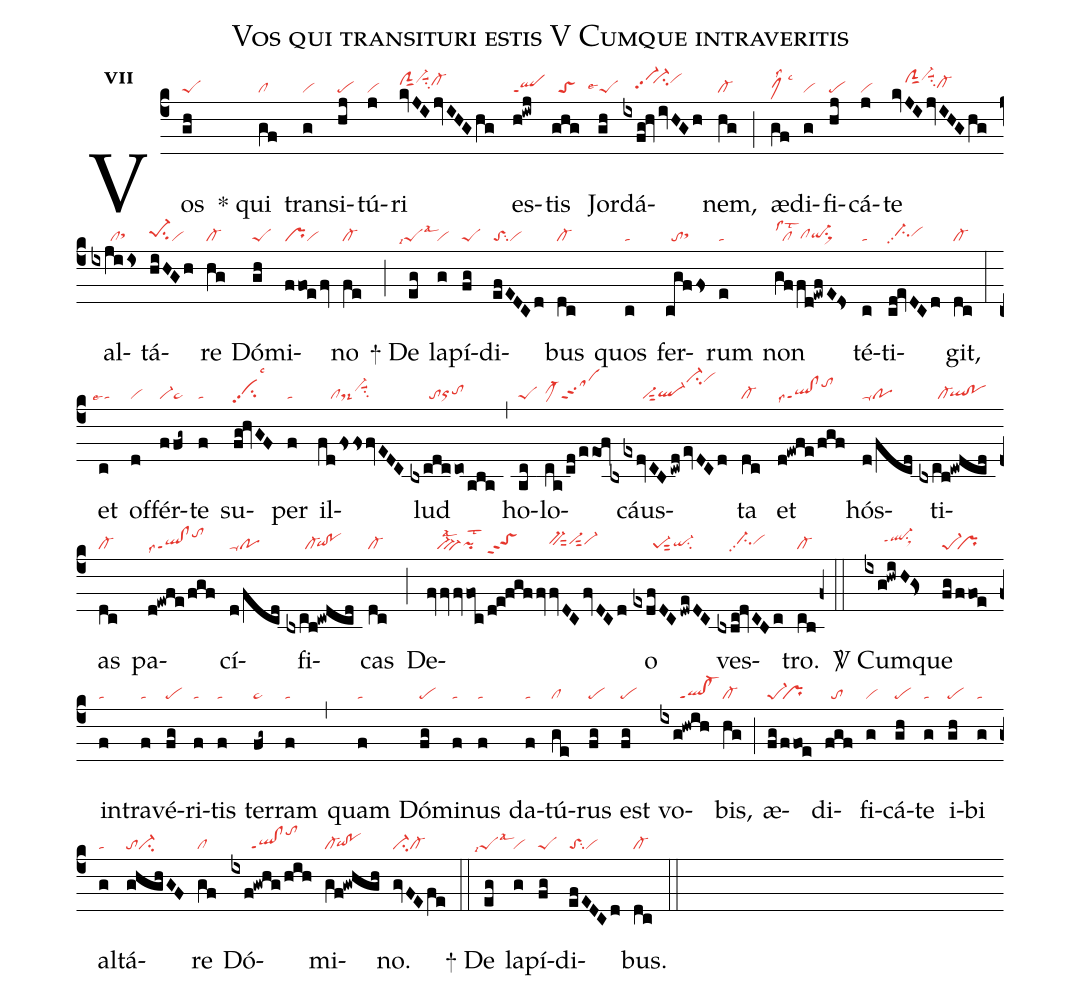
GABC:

name:Vos qui transituri estis V Cumque intraveritis;
office-part:re;
mode:7;
nabc-lines:1;
%%
initial-style: 1;
name: Vos qui transituri estis;
mode: 7;
office-part: Responsorium;
annotation: Resp.;
annotation: vii;
nabc-lines:1;
%%
(c4) Vos(gh|peS) <sp>*</sp> qui(gf|cl) trans(g|vi)i(hj|pe)tú(j|vi)ri(kvJIjvIHGhg|clShisut1vi-hjsuu1su2cl-hi) es(h!iwj|qlppt1)tis(ghg|//toS) Jor(gh|```peSlse4)dá(ixfg!hv/ivHGh|////vi-hhpp2``vi-hjsu2vihj)nem,(hg|cl-) (;) æ(gf|clMhhlss2lsc3)di(g|vi)fi(hj|pe)cá(j|vi)te(kvJIjvIHGhg|////clShjsut1vi-hksuu1su2cl-hh) al(ixjiis|//////clsthh)tá(hiHGh|pe-1hhsu2vi)re(hg|cl-) Dó(gh|peS)mi(ffoe/fv|prvi)no(fe|cl-) (;)
<sp>+</sp> De(eg|```peSlsi7lsal3) la(g|vi)pí(fg|peS)di(efEDCd|toSsu2vi)bus(dc|cl-) quos(c|ta) fer(cgffs|//tosthh)rum(e|ta) non(gffd!ewfE!Ds|cllsst2clhgqi-hgsu1sux1) té(c|ta)ti(cd!evDCd|//ci-hhpp2vihh)git,(dc|cl-) (:) et(c|``talse4) of(d|vi)fér(ffg~|vi-ta>)te(f|ta) su(fg!hvGF|cihhpp2lsc3)per(f|ta) il(fdfssfvEDC|////clds-vi-hisuu1su2)lud(bxcdcco/aba|//////toorhgtohh) (,) ho(ac|peS)lo(ca/cd/eeof|clM-hhsahjppt2)cáus(bxexdvCB/cwd/evDCd|//////////vi-sut2ql-hgvi-hmsu2vihm)ta(dc|cl-) et(d!ewfe/fgf|ql!clppt1lss7tohk) hós(d/fcd|ta-po)ti(bxcb!cwdcd|//////cl-`qlhg!pohg)as(dc|cl-) pa(d!ewfe/fgf|ql!clppt1lss7tohk)cí(d/fcd|ta-po)fi(bxcb!cwdcd|//////cl-`qihg!pohg)cas(dc|cl-) (;) De(fvfvfv/foc|///tv-lsal2pihglst2|d!e!fgf|toShhppt2|fvfvDCfvDCd|////bv-hhsut2vi-hhsut2vi-hh)o(exdfDC/dweDC|//////pe-1sut2qi-hgsu2) ves(bxbc!dvCBc|//////ci-hhpp2vihh)tro.(cb|cl-) (f+::)

<sp>V/</sp> Cum(ixg!hwiH!Gs>|//////ql-hippt1su1sux1)que(fg/ffoe|pe-1``pr) in(f|ta)tra(f|ta)vé(fg|pe)ri(f|ta)tis(f|ta) ter(fg~|ta>)ram(f|ta) (,) quam(f|ta) Dó(fg|pe)mi(f|ta)nus(f|ta) da(f|ta)tú(ge|cl)rus(fg|pe) est(fg|pe) vo(ixg!hwih|//////ql!cl-ppt1)bis,(hg|cl-) (;) æ(fg/ffoe|pe-1``pr)di(fgf|//to)fi(g|vi)cá(gh|pe)te(g|ta) i(gh|pe)bi(g|ta) al(g|ta)tá(ghghGF|toci-)re(gf|cl) Dó(ixf!gwhg/hih|//////ql!clppt1tohl)mi(gf!gwhgh|cl-`qihg!pohg)no.(gvFEfe|ci-cl-) (::)
<sp>+</sp> De(eg|```peSlsi7lsal3) la(g|vi)pí(fg|peS)di(efEDCd|toSsu2vi)bus.(dc|cl-) (::)
